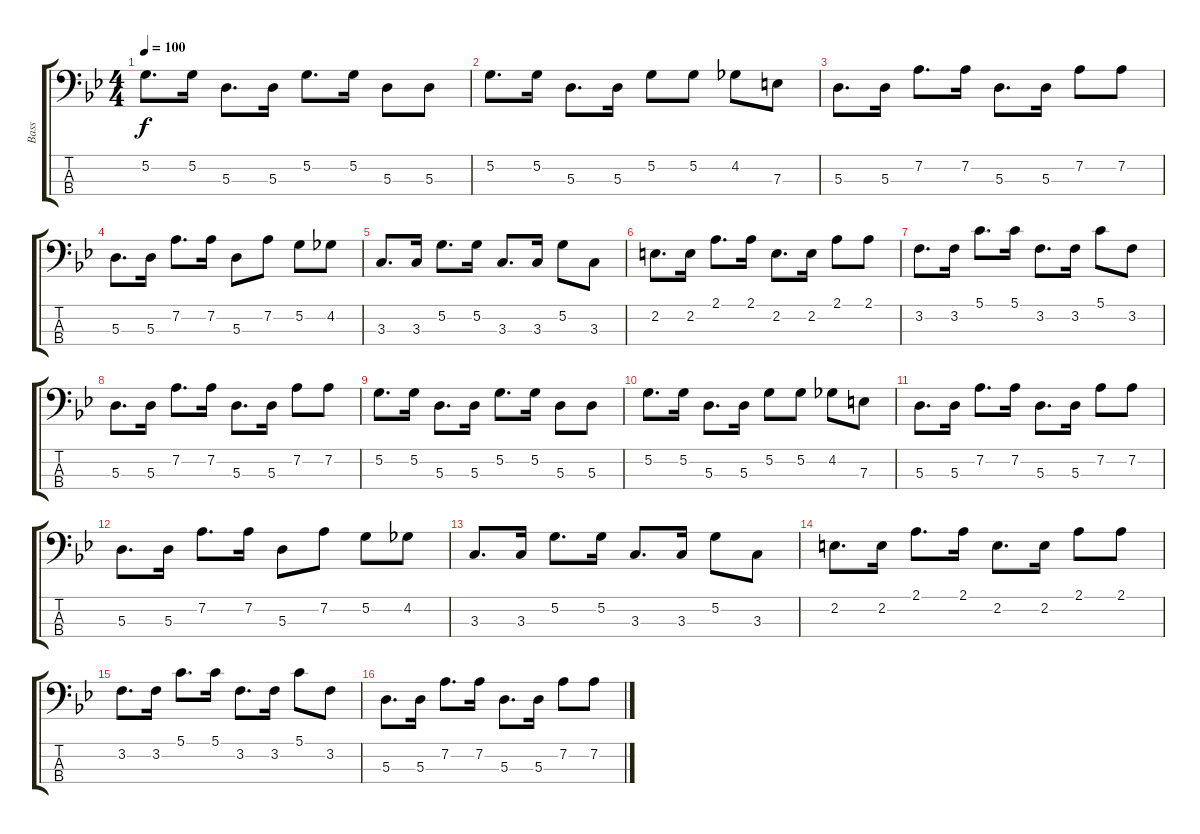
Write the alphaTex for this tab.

\track ("Bass" "Bass") {instrument acousticbass}
\staff {score tabs}
\tuning (G2 D2 A1 E1) {hide}
\ts (4 4)
\tempo 100
\clef f4
\ks bb
5.2.8{d dy f} 5.2.16 5.3.8{d} 5.3.16 5.2.8{d} 5.2.16 5.3.8 5.3.8 |
5.2.8{d} 5.2.16 5.3.8{d} 5.3.16 5.2.8 5.2.8 4.2.8 7.3.8 |
5.3.8{d} 5.3.16 7.2.8{d} 7.2.16 5.3.8{d} 5.3.16 7.2.8 7.2.8 |
5.3.8{d} 5.3.16 7.2.8{d} 7.2.16 5.3.8 7.2.8 5.2.8 4.2.8 |
3.3.8{d} 3.3.16 5.2.8{d} 5.2.16 3.3.8{d} 3.3.16 5.2.8 3.3.8 |
2.2.8{d} 2.2.16 2.1.8{d} 2.1.16 2.2.8{d} 2.2.16 2.1.8 2.1.8 |
3.2.8{d} 3.2.16 5.1.8{d} 5.1.16 3.2.8{d} 3.2.16 5.1.8 3.2.8 |
5.3.8{d} 5.3.16 7.2.8{d} 7.2.16 5.3.8{d} 5.3.16 7.2.8 7.2.8 |
5.2.8{d} 5.2.16 5.3.8{d} 5.3.16 5.2.8{d} 5.2.16 5.3.8 5.3.8 |
5.2.8{d} 5.2.16 5.3.8{d} 5.3.16 5.2.8 5.2.8 4.2.8 7.3.8 |
5.3.8{d} 5.3.16 7.2.8{d} 7.2.16 5.3.8{d} 5.3.16 7.2.8 7.2.8 |
5.3.8{d} 5.3.16 7.2.8{d} 7.2.16 5.3.8 7.2.8 5.2.8 4.2.8 |
3.3.8{d} 3.3.16 5.2.8{d} 5.2.16 3.3.8{d} 3.3.16 5.2.8 3.3.8 |
2.2.8{d} 2.2.16 2.1.8{d} 2.1.16 2.2.8{d} 2.2.16 2.1.8 2.1.8 |
3.2.8{d} 3.2.16 5.1.8{d} 5.1.16 3.2.8{d} 3.2.16 5.1.8 3.2.8 |
5.3.8{d} 5.3.16 7.2.8{d} 7.2.16 5.3.8{d} 5.3.16 7.2.8 7.2.8
